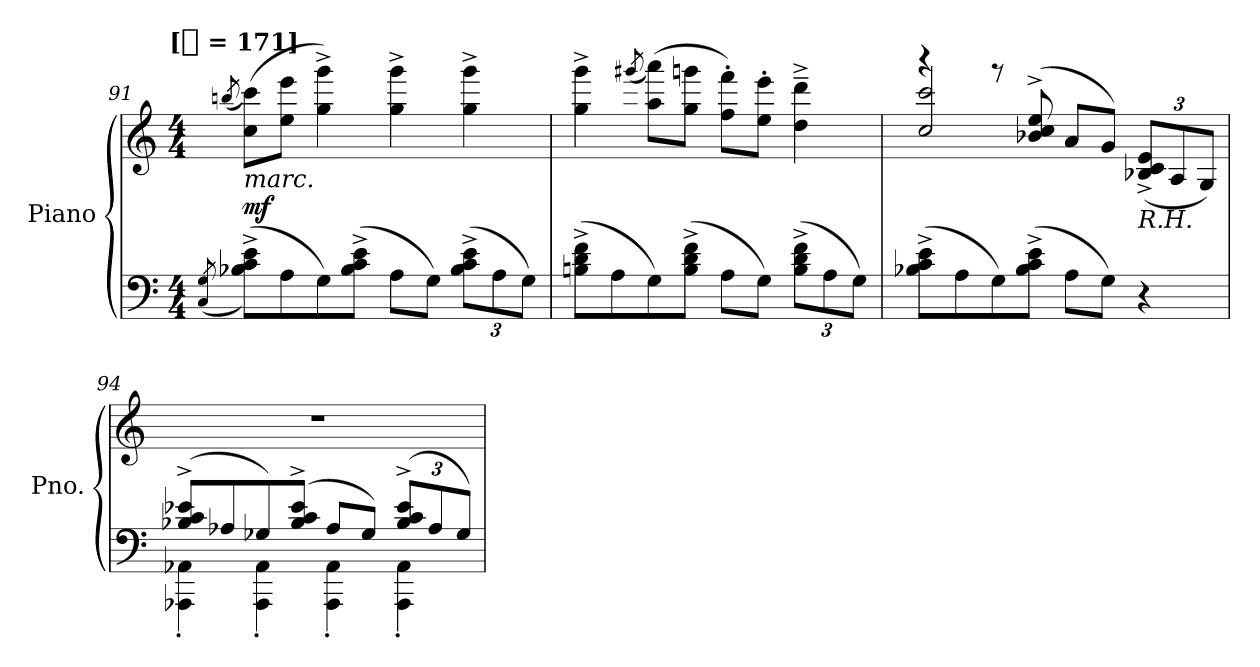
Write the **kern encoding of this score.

**kern	**kern	**dynam
*part1	*part1	*part1
*staff2	*staff1	*staff1/2
*I"Piano	*	*
*I'Pno.	*	*
*clefF4	*clefG2	*
*k[]	*k[]	*
*C:	*C:	*
!!LO:TX:omd:t=[[quarter] = 171]
*M4/4	*M4/4	*
*MM171	*MM171	*
=91	=91	=91
(<8qC/ 8qG/	(<8qbbn/	.
!	!LO:TX:b:i:t=marc.	!
(8B-X^ 8c^ 8e^L)	(8cc 8cccL)	mf
8A	8ee 8eeeJ	.
8G)	4gg^ 4ggg^)	.
(8B-^ 8c^ 8e^J	.	.
8AL	4gg^ 4ggg^	.
8GJ)	.	.
(12B-^ 12c^ 12e^L	4gg^ 4ggg^	.
12A	.	.
12GJ)	.	.
=92	=92	=92
(8Bn^ 8d^ 8f^L	4gg^ 4ggg^	.
8A	.	.
.	(<8qggg#X/	.
8G)	(8aa 8aaaL)	.
(8B^ 8d^ 8f^J	8gg 8gggnJ	.
8AL	8ff' 8fff'L)	.
8GJ)	8ee' 8eee'J	.
(12B^ 12d^ 12f^L	4dd~^ 4ddd~^	.
12A	.	.
12GJ)	.	.
=93	=93	=93
*	*^	*
(8B-X^ 8c^ 8e^L	4r	2cc/ 2ccc/	.
8A	.	.	.
8G)	8r	.	.
(8B-^ 8c^ 8e^J	(8b-X^ 8cc^ 8ee^	.	.
8AL	8aL	2ryy	.
8GJ)	8gJ)	.	.
!	!LO:TX:b:i:t=R.H.	!	!
4r	(12B-X^/ 12c^/ 12e^/L	.	.
.	12A/	.	.
.	12G/J)	.	.
*	*v	*v	*
=94	=94	=94
*^	*	*
(8B-X^ 8c^ 8e-X^L	4AAA-X' 4AA-X'	1r	.
8A-X	.	.	.
8G-X)	4AAA-' 4AA-'	.	.
(8B-^ 8c^ 8e-^J	.	.	.
8A-L	4AAA-' 4AA-'	.	.
8G-J)	.	.	.
(12B-^ 12c^ 12e-^L	4AAA-' 4AA-'	.	.
12A-	.	.	.
12G-J)	.	.	.
*v	*v	*	*
=	=	=
*-	*-	*-
